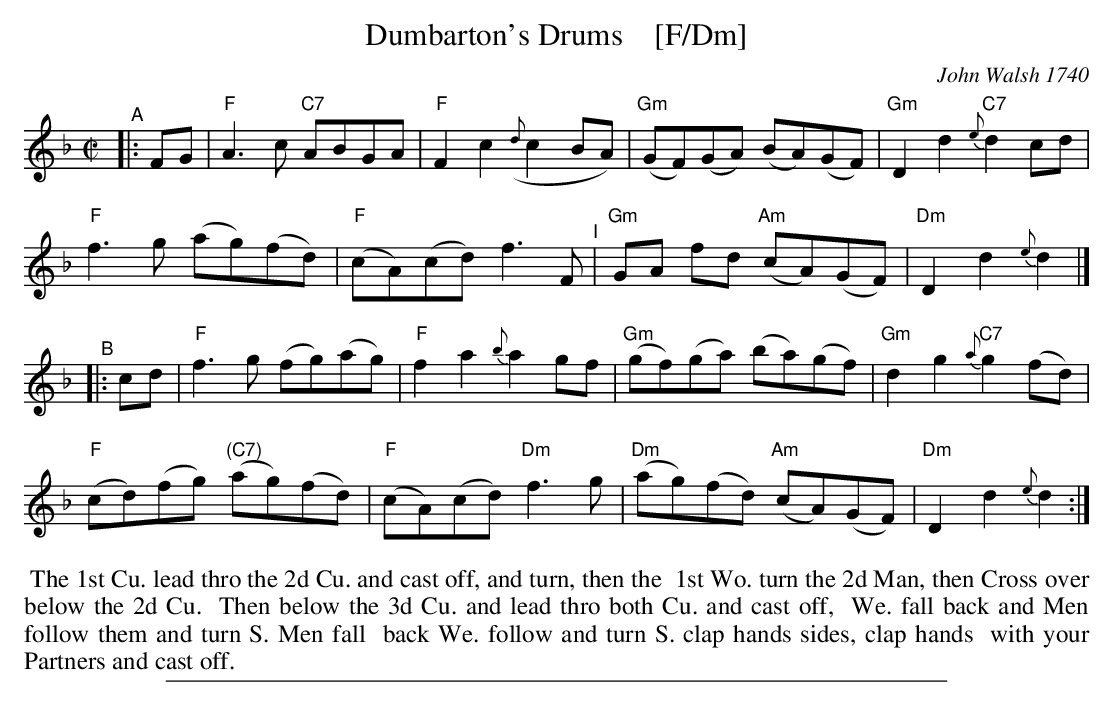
X:1
T: Dumbarton's Drums    [F/Dm]
O: John Walsh 1740
M: C|
L: 1/8
K: F
"^A"|: FG |\
"F"A3c "C7"ABGA | "F"F2c2 ({d}c2BA) | "Gm"(GF)(GA) (BA)(GF) | "Gm"D2d2 "C7"{e}d2cd |
"F"f3g (ag)(fd) | "F"(cA)(cd) f3F "^I"| "Gm"GA fd "Am"(cA)(GF) | "Dm"D2d2 {e}d2 |]
"^B"|: cd |\
"F"f3g (fg)(ag) | "F"f2a2 {b}a2gf | "Gm"(gf)(ga) (ba)(gf) | "Gm"d2g2 "C7"{a}g2(fd) |
"F"(cd)(fg) "(C7)"(ag)(fd) | "F"(cA)(cd) "Dm"f3g | "Dm"(ag)(fd) "Am"(cA)(GF) | "Dm"D2d2 {e}d2 :|
